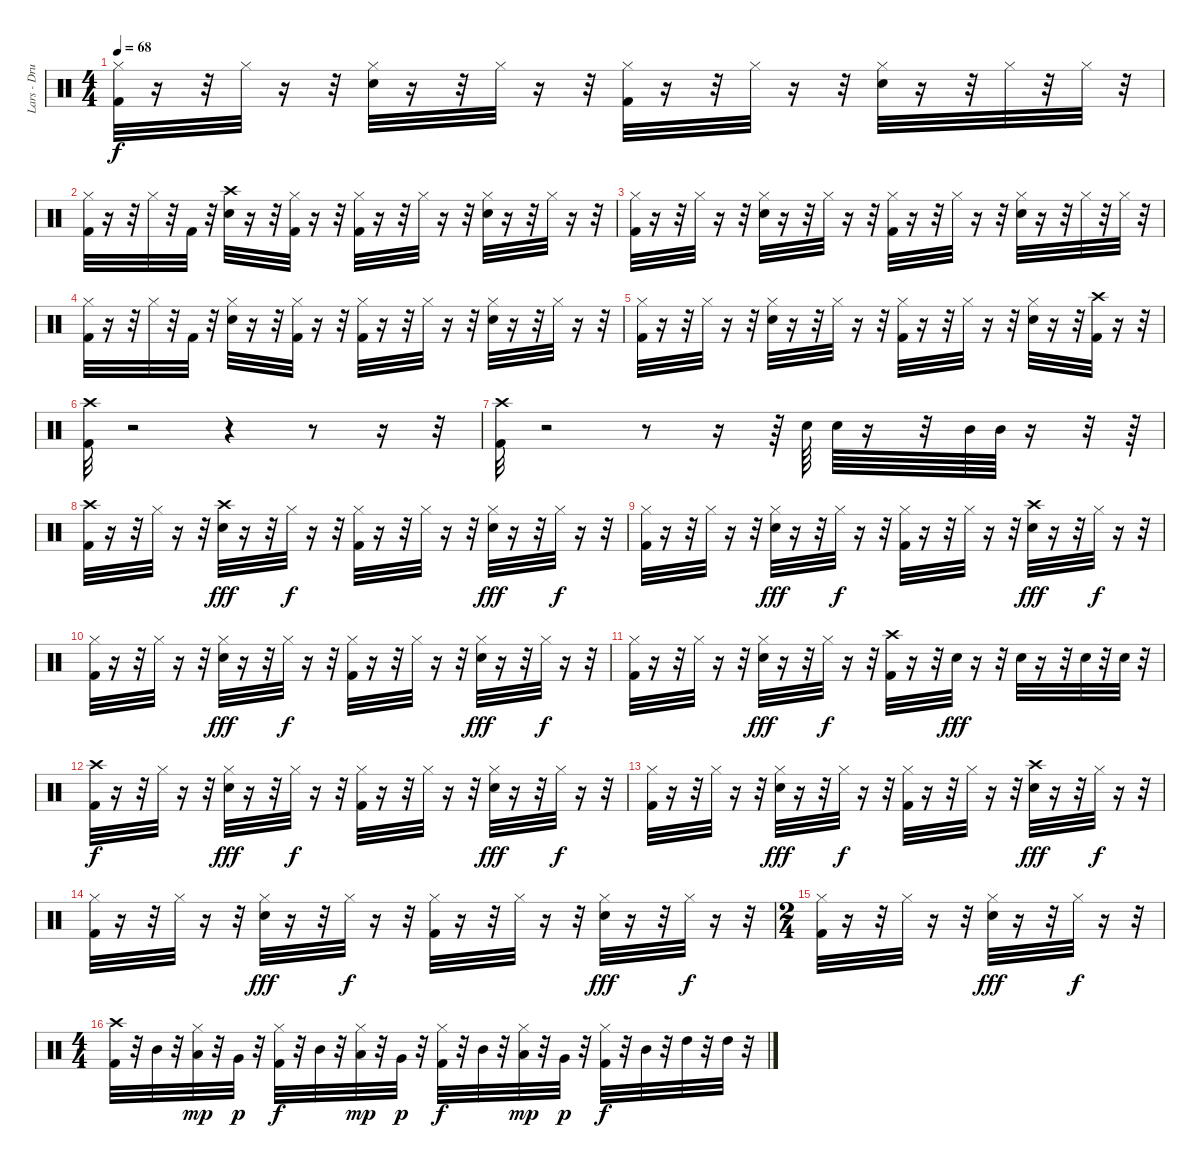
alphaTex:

\track ("Lars - Drums" "Lars - Dru") {instrument percussion}
\staff {score}
\articulation defaults
\ts (4 4)
\tempo 68
\clef neutral
\ks c
("Hi-Hat (closed)" "Kick (hit) 2").32{dy f} r.16 r.32 "Hi-Hat (closed)".32 r.16 r.32 ("Snare (hit) 2" "Hi-Hat (closed)").32 r.16 r.32 "Hi-Hat (closed)".32 r.16 r.32 ("Kick (hit) 2" "Hi-Hat (closed)").32 r.16 r.32 "Hi-Hat (closed)".32 r.16 r.32 ("Hi-Hat (closed)" "Snare (hit) 2").32 r.16 r.32 "Hi-Hat (closed)".32 r.32 "Hi-Hat (closed)".32 r.32 |
("Hi-Hat (closed)" "Kick (hit) 2").32 r.16 r.32 "Hi-Hat (closed)".32 r.32 "Kick (hit) 2".32 r.32 ("Crash high (hit)" "Snare (hit) 2").32 r.16 r.32 ("Hi-Hat (closed)" "Kick (hit) 2").32 r.16 r.32 ("Hi-Hat (closed)" "Kick (hit) 2").32 r.16 r.32 "Hi-Hat (closed)".32 r.16 r.32 ("Snare (hit) 2" "Hi-Hat (closed)").32 r.16 r.32 "Hi-Hat (closed)".32 r.16 r.32 |
("Hi-Hat (closed)" "Kick (hit) 2").32 r.16 r.32 "Hi-Hat (closed)".32 r.16 r.32 ("Snare (hit) 2" "Hi-Hat (closed)").32 r.16 r.32 "Hi-Hat (closed)".32 r.16 r.32 ("Kick (hit) 2" "Hi-Hat (closed)").32 r.16 r.32 "Hi-Hat (closed)".32 r.16 r.32 ("Hi-Hat (closed)" "Snare (hit) 2").32 r.16 r.32 "Hi-Hat (closed)".32 r.32 "Hi-Hat (closed)".32 r.32 |
("Hi-Hat (closed)" "Kick (hit) 2").32 r.16 r.32 "Hi-Hat (closed)".32 r.32 "Kick (hit) 2".32 r.32 ("Snare (hit) 2" "Hi-Hat (closed)").32 r.16 r.32 ("Kick (hit) 2" "Hi-Hat (closed)").32 r.16 r.32 ("Hi-Hat (closed)" "Kick (hit) 2").32 r.16 r.32 "Hi-Hat (closed)".32 r.16 r.32 ("Snare (hit) 2" "Hi-Hat (closed)").32 r.16 r.32 "Hi-Hat (closed)".32 r.16 r.32 |
("Hi-Hat (closed)" "Kick (hit) 2").32 r.16 r.32 "Hi-Hat (closed)".32 r.16 r.32 ("Snare (hit) 2" "Hi-Hat (closed)").32 r.16 r.32 "Hi-Hat (closed)".32 r.16 r.32 ("Hi-Hat (closed)" "Kick (hit) 2").32 r.16 r.32 "Hi-Hat (closed)".32 r.16 r.32 ("Snare (hit) 2" "Hi-Hat (closed)").32 r.16 r.32 ("Crash high (hit)" "Kick (hit) 2").32 r.16 r.32 |
("Kick (hit) 2" "Crash high (hit)").32 r.2 r.4 r.8 r.16 r.32 |
("Kick (hit) 2" "Crash high (hit)").32 r.2 r.8 r.16 r.64 "Snare (hit) 2".64 "Snare (hit) 2".64 r.16 r.32 "Mid Tom (hit)".64 "Mid Tom (hit)".64 r.16 r.32 r.64 |
("Kick (hit) 2" "Crash high (hit)").32{volume 16} r.16 r.32 "Hi-Hat (closed)".32 r.16 r.32 ("Crash high (hit)" "Snare (hit) 2").32{dy fff} r.16 r.32 "Hi-Hat (closed)".32{dy f} r.16 r.32 ("Hi-Hat (closed)" "Kick (hit) 2").32 r.16 r.32 "Hi-Hat (closed)".32 r.16 r.32 ("Snare (hit) 2" "Hi-Hat (closed)").32{dy fff} r.16 r.32 "Hi-Hat (closed)".32{dy f} r.16 r.32 |
("Kick (hit) 2" "Hi-Hat (closed)").32 r.16 r.32 "Hi-Hat (closed)".32 r.16 r.32 ("Snare (hit) 2" "Hi-Hat (closed)").32{dy fff} r.16 r.32 "Hi-Hat (closed)".32{dy f} r.16 r.32 ("Hi-Hat (closed)" "Kick (hit) 2").32 r.16 r.32 "Hi-Hat (closed)".32 r.16 r.32 ("Crash high (hit)" "Snare (hit) 2").32{dy fff} r.16 r.32 "Hi-Hat (closed)".32{dy f} r.16 r.32 |
("Hi-Hat (closed)" "Kick (hit) 2").32 r.16 r.32 "Hi-Hat (closed)".32 r.16 r.32 ("Snare (hit) 2" "Hi-Hat (closed)").32{dy fff} r.16 r.32 "Hi-Hat (closed)".32{dy f} r.16 r.32 ("Hi-Hat (closed)" "Kick (hit) 2").32 r.16 r.32 "Hi-Hat (closed)".32 r.16 r.32 ("Snare (hit) 2" "Hi-Hat (closed)").32{dy fff} r.16 r.32 "Hi-Hat (closed)".32{dy f} r.16 r.32 |
("Kick (hit) 2" "Hi-Hat (closed)").32 r.16 r.32 "Hi-Hat (closed)".32 r.16 r.32 ("Snare (hit) 2" "Hi-Hat (closed)").32{dy fff} r.16 r.32 "Hi-Hat (closed)".32{dy f} r.16 r.32 ("Crash high (hit)" "Kick (hit) 2").32 r.16 r.32 "Snare (hit) 2".32{dy fff} r.16 r.32 "Snare (hit) 2".32 r.16 r.32 "Snare (hit) 2".32 r.32 "Snare (hit) 2".32 r.32 |
("Kick (hit) 2" "Crash high (hit)").32{dy f} r.16 r.32 "Hi-Hat (closed)".32 r.16 r.32 ("Snare (hit) 2" "Hi-Hat (closed)").32{dy fff} r.16 r.32 "Hi-Hat (closed)".32{dy f} r.16 r.32 ("Hi-Hat (closed)" "Kick (hit) 2").32 r.16 r.32 "Hi-Hat (closed)".32 r.16 r.32 ("Snare (hit) 2" "Hi-Hat (closed)").32{dy fff} r.16 r.32 "Hi-Hat (closed)".32{dy f} r.16 r.32 |
("Kick (hit) 2" "Hi-Hat (closed)").32 r.16 r.32 "Hi-Hat (closed)".32 r.16 r.32 ("Snare (hit) 2" "Hi-Hat (closed)").32{dy fff} r.16 r.32 "Hi-Hat (closed)".32{dy f} r.16 r.32 ("Hi-Hat (closed)" "Kick (hit) 2").32 r.16 r.32 "Hi-Hat (closed)".32 r.16 r.32 ("Crash high (hit)" "Snare (hit) 2").32{dy fff} r.16 r.32 "Hi-Hat (closed)".32{dy f} r.16 r.32 |
("Kick (hit) 2" "Hi-Hat (closed)").32 r.16 r.32 "Hi-Hat (closed)".32 r.16 r.32 ("Snare (hit) 2" "Hi-Hat (closed)").32{dy fff} r.16 r.32 "Hi-Hat (closed)".32{dy f} r.16 r.32 ("Kick (hit) 2" "Hi-Hat (closed)").32 r.16 r.32 "Hi-Hat (closed)".32 r.16 r.32 ("Snare (hit) 2" "Hi-Hat (closed)").32{dy fff} r.16 r.32 "Hi-Hat (closed)".32{dy f} r.16 r.32 |
\ts (2 4)
("Kick (hit) 2" "Hi-Hat (closed)").32 r.16 r.32 "Hi-Hat (closed)".32 r.16 r.32 ("Snare (hit) 2" "Hi-Hat (closed)").32{dy fff} r.16 r.32 "Hi-Hat (closed)".32{dy f} r.16 r.32 |
\ts (4 4)
("Kick (hit) 2" "Crash high (hit)").32 r.32 "Mid Tom (hit)".32 r.32 ("Hi-Hat (closed)" "Low Tom (hit)").32{dy mp} r.32 "Very Low Tom (hit)".32{dy p} r.32 ("Hi-Hat (closed)" "Kick (hit) 2").32{dy f} r.32 "Mid Tom (hit)".32 r.32 ("Hi-Hat (closed)" "Low Tom (hit)").32{dy mp} r.32 "Very Low Tom (hit)".32{dy p} r.32 ("Hi-Hat (closed)" "Kick (hit) 2").32{dy f} r.32 "Mid Tom (hit)".32 r.32 ("Hi-Hat (closed)" "Low Tom (hit)").32{dy mp} r.32 "Very Low Tom (hit)".32{dy p} r.32 ("Hi-Hat (closed)" "Kick (hit) 2").32{dy f} r.32 "Mid Tom (hit)".32 r.32 "High Tom (hit)".32 r.32 "High Tom (hit)".32 r.32
